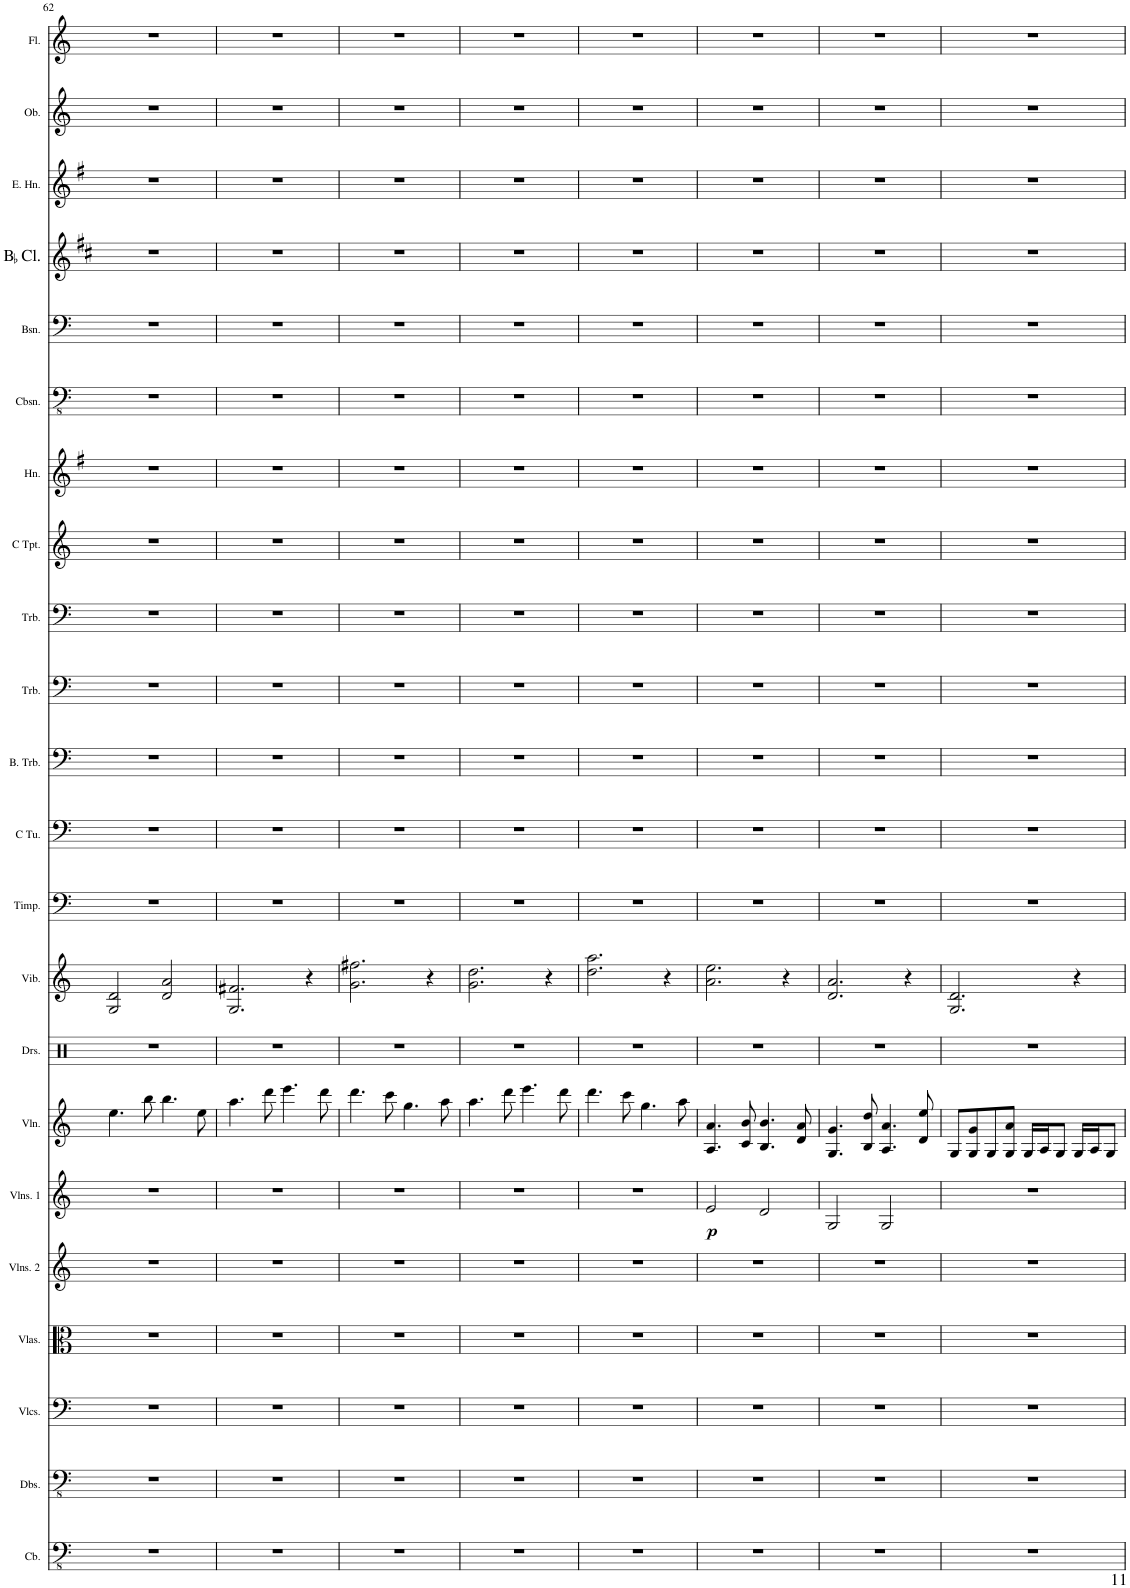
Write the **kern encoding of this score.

**kern	**kern	**kern	**kern	**kern	**kern	**dynam	**kern	**kern	**kern	**kern	**kern	**kern	**kern	**kern	**kern	**kern	**kern	**kern	**kern	**kern	**kern	**kern
*part22	*part21	*part20	*part19	*part18	*part17	*part17	*part16	*part15	*part14	*part13	*part12	*part11	*part10	*part9	*part8	*part7	*part6	*part5	*part4	*part3	*part2	*part1
*staff22	*staff21	*staff20	*staff19	*staff18	*staff17	*staff17	*staff16	*staff15	*staff14	*staff13	*staff12	*staff11	*staff10	*staff9	*staff8	*staff7	*staff6	*staff5	*staff4	*staff3	*staff2	*staff1
*I"Double Bass	*I"Double Basses	*I"Violoncellos	*I"Violas	*I"Violins 2	*I"Violins 1	*	*I"Violin	*I"Drumset	*I"Vibraphone	*I"Timpani	*I"C Tuba	*I"Bass Trombone	*I"Trombone	*I"Trombone	*I"C Trumpet	*I"Horn	*I"Contrabassoon	*I"Bassoon	*I"BaccidentalFlat Clarinet	*I"English Horn	*I"Oboe	*I"Flute
*	*I'Dbs.	*I'Vlcs.	*I'Vlas.	*I'Vlns. 2	*I'Vlns. 1	*	*I'Vln.	*I'Drs.	*I'Vib.	*I'Timp.	*I'C Tu.	*I'B. Trb.	*I'Trb.	*I'Trb.	*I'C Tpt.	*I'Hn.	*I'Cbsn.	*I'Bsn.	*I'BaccidentalFlat Cl.	*I'E. Hn.	*I'Ob.	*I'Fl.
!!LO:PB:g=z
*clefFv4	*clefFv4	*clefF4	*clefC3	*clefG2	*clefG2	*	*clefG2	*clefX	*clefG2	*clefF4	*clefF4	*clefF4	*clefF4	*clefF4	*clefG2	*clefG2	*clefFv4	*clefF4	*clefG2	*clefG2	*clefG2	*clefG2
*Trd7c12	*	*	*	*	*	*	*	*	*	*	*	*	*	*	*	*Trd4c7	*Trd7c12	*	*Trd1c2	*Trd4c7	*	*
*k[]	*k[]	*k[]	*k[]	*k[]	*k[]	*	*k[]	*k[]	*k[]	*k[]	*k[]	*k[]	*k[]	*k[]	*k[]	*k[f#]	*k[]	*k[]	*k[f#c#]	*k[f#]	*k[]	*k[]
*M4/4	*M4/4	*M4/4	*M4/4	*M4/4	*M4/4	*	*M5/4	*M4/4	*M4/4	*M4/4	*M4/4	*M4/4	*M4/4	*M4/4	*M4/4	*M4/4	*M4/4	*M4/4	*M4/4	*M4/4	*M4/4	*M4/4
*met(c)	*met(c)	*met(c)	*met(c)	*met(c)	*met(c)	*	*	*met(c)	*met(c)	*met(c)	*met(c)	*met(c)	*met(c)	*met(c)	*met(c)	*met(c)	*met(c)	*met(c)	*met(c)	*met(c)	*met(c)	*met(c)
=62	=62	=62	=62	=62	=62	=62	=62	=62	=62	=62	=62	=62	=62	=62	=62	=62	=62	=62	=62	=62	=62	=62
1r	1r	1r	1r	1r	1r	.	4.ee\	1r	2G/ 2d/	1r	1r	1r	1r	1r	1r	1r	1r	1r	1r	1r	1r	1r
.	.	.	.	.	.	.	8bb\	.	.	.	.	.	.	.	.	.	.	.	.	.	.	.
.	.	.	.	.	.	.	4.bb\	.	2d/ 2a/	.	.	.	.	.	.	.	.	.	.	.	.	.
.	.	.	.	.	.	.	8ee\	.	.	.	.	.	.	.	.	.	.	.	.	.	.	.
=63	=63	=63	=63	=63	=63	=63	=63	=63	=63	=63	=63	=63	=63	=63	=63	=63	=63	=63	=63	=63	=63	=63
1r	1r	1r	1r	1r	1r	.	4.aa\	1r	2.G/ 2.f#X/	1r	1r	1r	1r	1r	1r	1r	1r	1r	1r	1r	1r	1r
.	.	.	.	.	.	.	8ddd\	.	.	.	.	.	.	.	.	.	.	.	.	.	.	.
.	.	.	.	.	.	.	4.eee\	.	.	.	.	.	.	.	.	.	.	.	.	.	.	.
.	.	.	.	.	.	.	.	.	4r	.	.	.	.	.	.	.	.	.	.	.	.	.
.	.	.	.	.	.	.	8ddd\	.	.	.	.	.	.	.	.	.	.	.	.	.	.	.
=64	=64	=64	=64	=64	=64	=64	=64	=64	=64	=64	=64	=64	=64	=64	=64	=64	=64	=64	=64	=64	=64	=64
1r	1r	1r	1r	1r	1r	.	4.ddd\	1r	2.g\ 2.ff#X\	1r	1r	1r	1r	1r	1r	1r	1r	1r	1r	1r	1r	1r
.	.	.	.	.	.	.	8ccc\	.	.	.	.	.	.	.	.	.	.	.	.	.	.	.
.	.	.	.	.	.	.	4.gg\	.	.	.	.	.	.	.	.	.	.	.	.	.	.	.
.	.	.	.	.	.	.	.	.	4r	.	.	.	.	.	.	.	.	.	.	.	.	.
.	.	.	.	.	.	.	8aa\	.	.	.	.	.	.	.	.	.	.	.	.	.	.	.
=65	=65	=65	=65	=65	=65	=65	=65	=65	=65	=65	=65	=65	=65	=65	=65	=65	=65	=65	=65	=65	=65	=65
1r	1r	1r	1r	1r	1r	.	4.aa\	1r	2.g\ 2.dd\	1r	1r	1r	1r	1r	1r	1r	1r	1r	1r	1r	1r	1r
.	.	.	.	.	.	.	8ddd\	.	.	.	.	.	.	.	.	.	.	.	.	.	.	.
.	.	.	.	.	.	.	4.eee\	.	.	.	.	.	.	.	.	.	.	.	.	.	.	.
.	.	.	.	.	.	.	.	.	4r	.	.	.	.	.	.	.	.	.	.	.	.	.
.	.	.	.	.	.	.	8ddd\	.	.	.	.	.	.	.	.	.	.	.	.	.	.	.
=66	=66	=66	=66	=66	=66	=66	=66	=66	=66	=66	=66	=66	=66	=66	=66	=66	=66	=66	=66	=66	=66	=66
1r	1r	1r	1r	1r	1r	.	4.ddd\	1r	2.dd\ 2.aa\	1r	1r	1r	1r	1r	1r	1r	1r	1r	1r	1r	1r	1r
.	.	.	.	.	.	.	8ccc\	.	.	.	.	.	.	.	.	.	.	.	.	.	.	.
.	.	.	.	.	.	.	4.gg\	.	.	.	.	.	.	.	.	.	.	.	.	.	.	.
.	.	.	.	.	.	.	.	.	4r	.	.	.	.	.	.	.	.	.	.	.	.	.
.	.	.	.	.	.	.	8aa\	.	.	.	.	.	.	.	.	.	.	.	.	.	.	.
=67	=67	=67	=67	=67	=67	=67	=67	=67	=67	=67	=67	=67	=67	=67	=67	=67	=67	=67	=67	=67	=67	=67
!	!	!	!	!	!	!LO:DY:b	!	!	!	!	!	!	!	!	!	!	!	!	!	!	!	!
1r	1r	1r	1r	1r	2e/	p	4.A/ 4.a/	1r	2.a\ 2.ee\	1r	1r	1r	1r	1r	1r	1r	1r	1r	1r	1r	1r	1r
.	.	.	.	.	.	.	8c/ 8b/	.	.	.	.	.	.	.	.	.	.	.	.	.	.	.
.	.	.	.	.	2d/	.	4.B/ 4.b/	.	.	.	.	.	.	.	.	.	.	.	.	.	.	.
.	.	.	.	.	.	.	.	.	4r	.	.	.	.	.	.	.	.	.	.	.	.	.
.	.	.	.	.	.	.	8d/ 8a/	.	.	.	.	.	.	.	.	.	.	.	.	.	.	.
=68	=68	=68	=68	=68	=68	=68	=68	=68	=68	=68	=68	=68	=68	=68	=68	=68	=68	=68	=68	=68	=68	=68
1r	1r	1r	1r	1r	2G/	.	4.G/ 4.g/	1r	2.d/ 2.a/	1r	1r	1r	1r	1r	1r	1r	1r	1r	1r	1r	1r	1r
.	.	.	.	.	.	.	8B/ 8dd/	.	.	.	.	.	.	.	.	.	.	.	.	.	.	.
.	.	.	.	.	2G/	.	4.A/ 4.a/	.	.	.	.	.	.	.	.	.	.	.	.	.	.	.
.	.	.	.	.	.	.	.	.	4r	.	.	.	.	.	.	.	.	.	.	.	.	.
.	.	.	.	.	.	.	8d/ 8ee/	.	.	.	.	.	.	.	.	.	.	.	.	.	.	.
=69	=69	=69	=69	=69	=69	=69	=69	=69	=69	=69	=69	=69	=69	=69	=69	=69	=69	=69	=69	=69	=69	=69
1r	1r	1r	1r	1r	1r	.	8G/L	1r	2.G/ 2.d/	1r	1r	1r	1r	1r	1r	1r	1r	1r	1r	1r	1r	1r
.	.	.	.	.	.	.	8G/ 8g/	.	.	.	.	.	.	.	.	.	.	.	.	.	.	.
.	.	.	.	.	.	.	8G/	.	.	.	.	.	.	.	.	.	.	.	.	.	.	.
.	.	.	.	.	.	.	8G/ 8a/J	.	.	.	.	.	.	.	.	.	.	.	.	.	.	.
.	.	.	.	.	.	.	16G/LL	.	.	.	.	.	.	.	.	.	.	.	.	.	.	.
.	.	.	.	.	.	.	16A/J	.	.	.	.	.	.	.	.	.	.	.	.	.	.	.
.	.	.	.	.	.	.	8G/J	.	.	.	.	.	.	.	.	.	.	.	.	.	.	.
.	.	.	.	.	.	.	16G/LL	.	4r	.	.	.	.	.	.	.	.	.	.	.	.	.
.	.	.	.	.	.	.	16A/J	.	.	.	.	.	.	.	.	.	.	.	.	.	.	.
.	.	.	.	.	.	.	8G/J	.	.	.	.	.	.	.	.	.	.	.	.	.	.	.
=	=	=	=	=	=	=	=	=	=	=	=	=	=	=	=	=	=	=	=	=	=	=
*-	*-	*-	*-	*-	*-	*-	*-	*-	*-	*-	*-	*-	*-	*-	*-	*-	*-	*-	*-	*-	*-	*-
